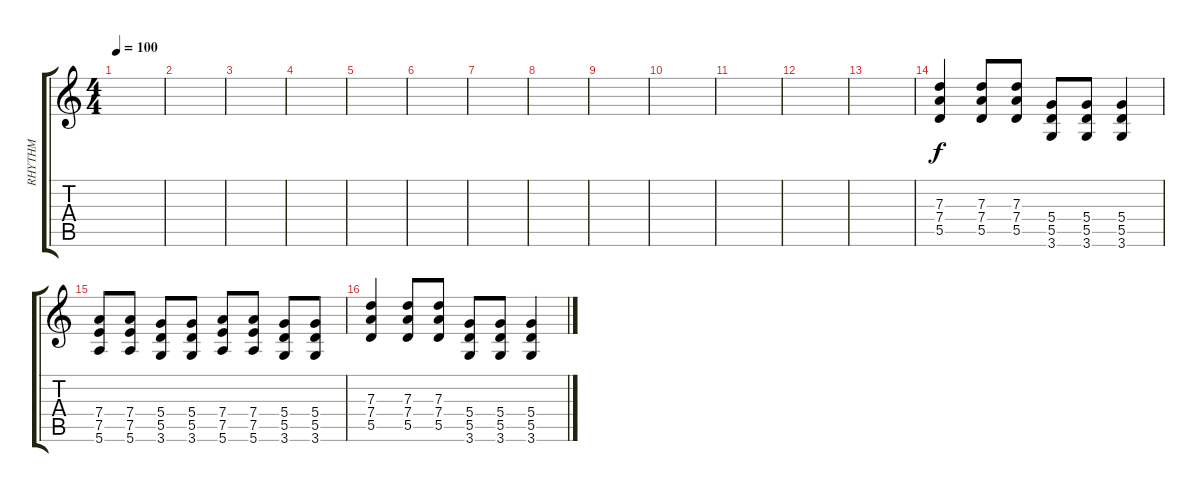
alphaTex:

\track ("RHYTHM" "RHYTHM") {instrument distortionguitar}
\staff {score tabs}
\tuning (E4 B3 G3 D3 A2 E2) {hide}
\ts (4 4)
\tempo 100
\clef g2
\ks c
|
|
|
|
|
|
|
|
|
|
|
|
|
(7.3 7.4 5.5).4 (7.3 7.4 5.5).8 (7.3 7.4 5.5).8 (5.4 5.5 3.6).8 (5.4 5.5 3.6).8 (5.4 5.5 3.6).4 |
(7.4 7.5 5.6).8 (7.4 7.5 5.6).8 (5.4 5.5 3.6).8 (5.4 5.5 3.6).8 (7.4 7.5 5.6).8 (7.4 7.5 5.6).8 (5.4 5.5 3.6).8 (5.4 5.5 3.6).8 |
(7.3 7.4 5.5).4 (7.3 7.4 5.5).8 (7.3 7.4 5.5).8 (5.4 5.5 3.6).8 (5.4 5.5 3.6).8 (5.4 5.5 3.6).4
